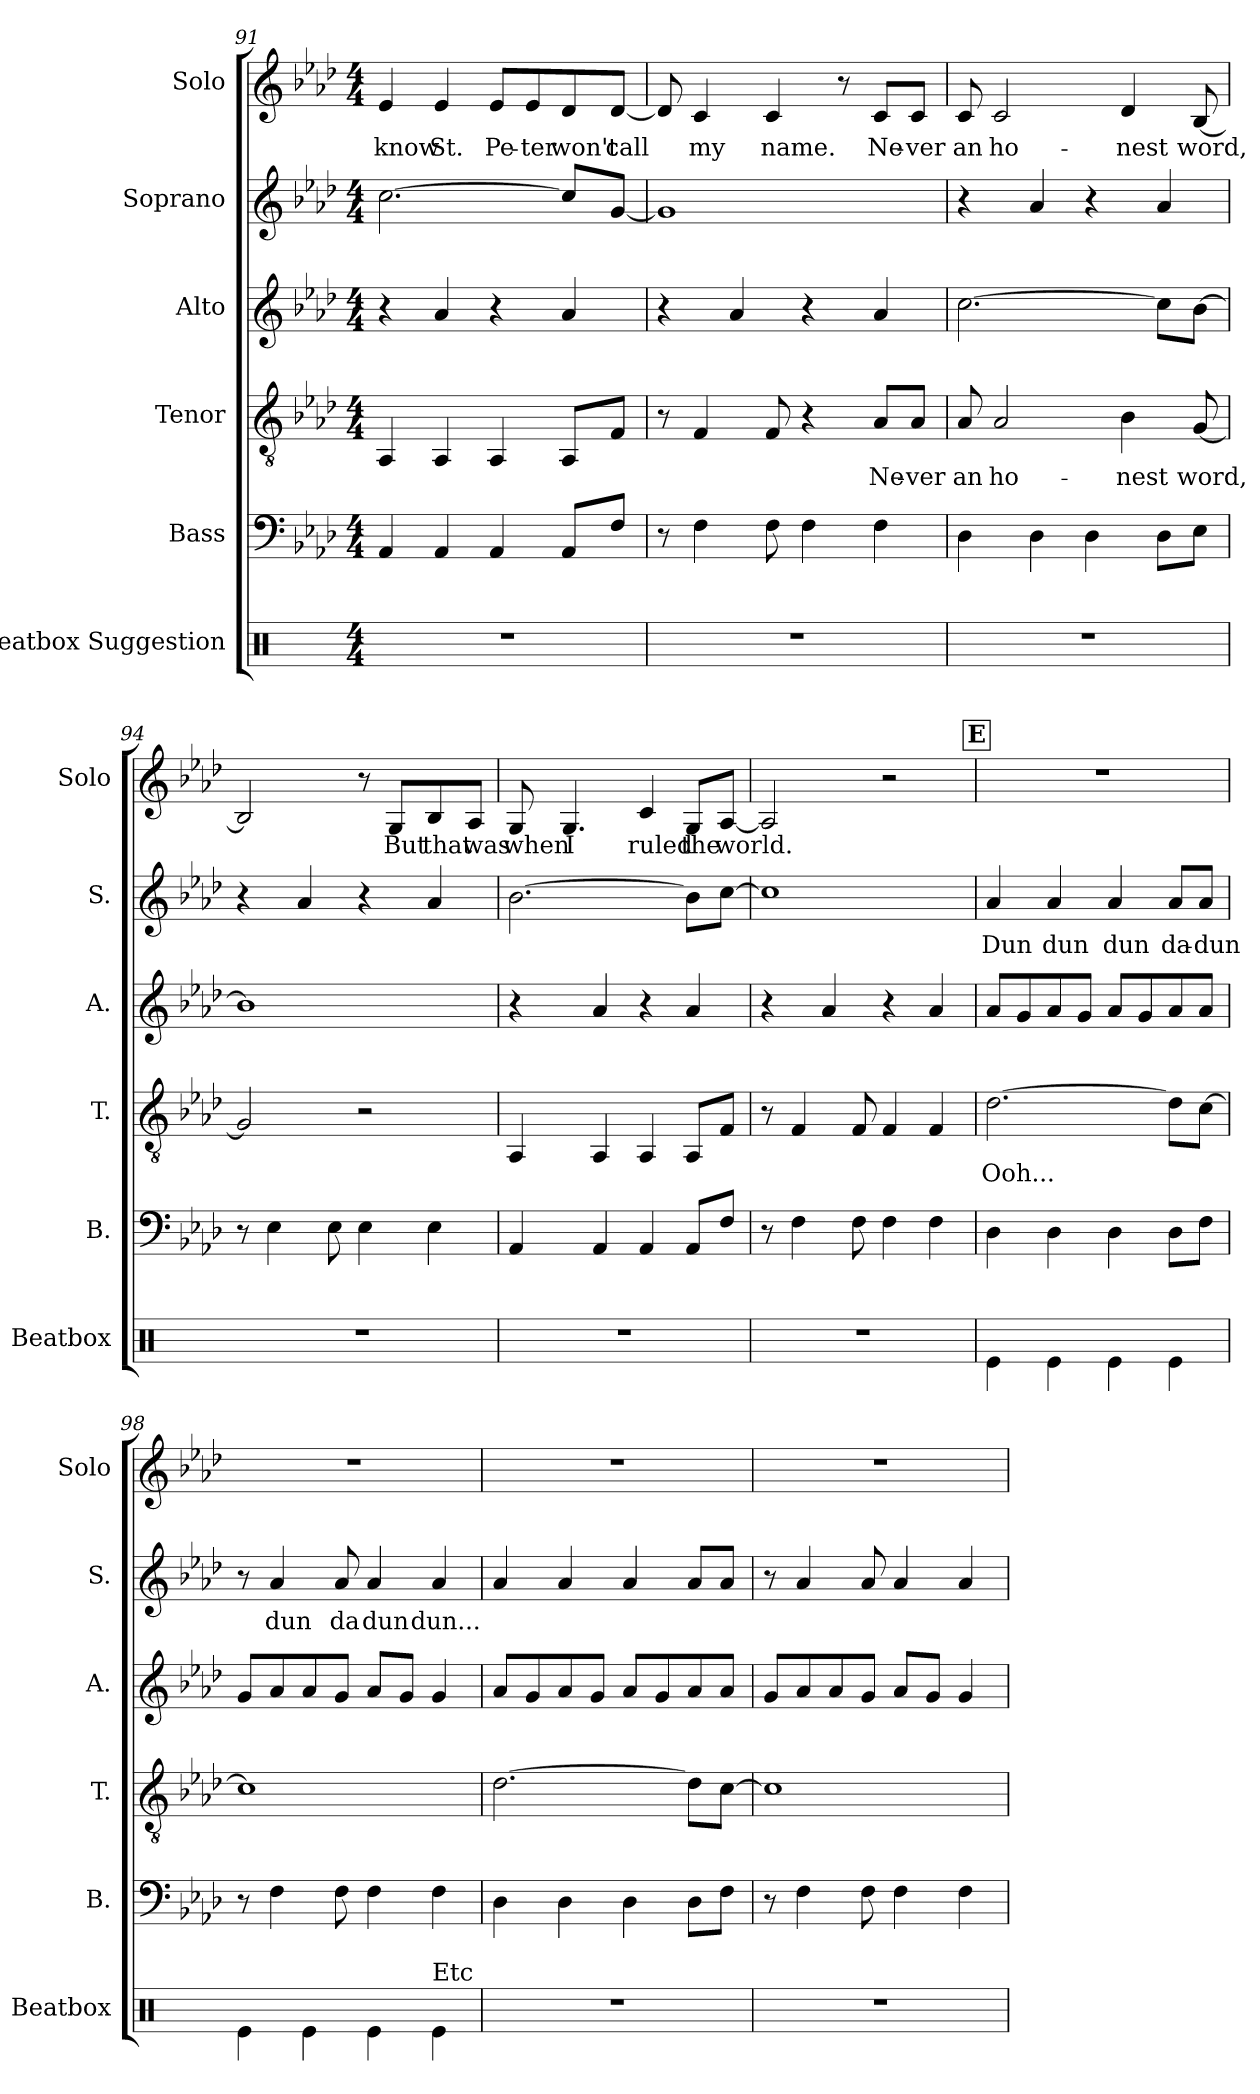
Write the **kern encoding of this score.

**kern	**kern	**kern	**text	**kern	**kern	**text	**kern	**text
*part6	*part5	*part4	*part4	*part3	*part2	*part2	*part1	*part1
*staff6	*staff5	*staff4	*staff4	*staff3	*staff2	*staff2	*staff1	*staff1
*I"Beatbox Suggestion	*I"Bass	*I"Tenor	*	*I"Alto	*I"Soprano	*	*I"Solo	*
*I'Beatbox	*I'B.	*I'T.	*	*I'A.	*I'S.	*	*I'Solo	*
*clefX	*clefF4	*clefGv2	*	*clefG2	*clefG2	*	*clefG2	*
*k[]	*k[b-e-a-d-]	*k[b-e-a-d-]	*	*k[b-e-a-d-]	*k[b-e-a-d-]	*	*k[b-e-a-d-]	*
*M4/4	*M4/4	*M4/4	*	*M4/4	*M4/4	*	*M4/4	*
=91	=91	=91	=91	=91	=91	=91	=91	=91
1r	4AA-/	4AA-/	.	4r	[2.cc\	.	4e-/	know
.	4AA-/	4AA-/	.	4a-/	.	.	4e-/	St.
.	4AA-/	4AA-/	.	4r	.	.	8e-/L	Pe-
.	.	.	.	.	.	.	8e-/	-ter
.	8AA-/L	8AA-/L	.	4a-/	8cc/L]	.	8d-/	won't
.	8F/J	8F/J	.	.	[8g/J	.	[8d-/J	call
=92	=92	=92	=92	=92	=92	=92	=92	=92
1r	8r	8r	.	4r	1g]	.	8d-/]	.
.	4F\	4F/	.	.	.	.	4c/	my
.	.	.	.	4a-/	.	.	.	.
.	8F\	8F/	.	.	.	.	4c/	name.
.	4F\	4r	.	4r	.	.	.	.
.	.	.	.	.	.	.	8r	.
.	4F\	8A-/L	Ne-	4a-/	.	.	8c/L	Ne-
.	.	8A-/J	-ver	.	.	.	8c/J	-ver
!!LO:LB:g=z
=93	=93	=93	=93	=93	=93	=93	=93	=93
1r	4D-\	8A-/	an	[2.cc\	4r	.	8c/	an
.	.	2A-/	ho-	.	.	.	2c/	ho-
.	4D-\	.	.	.	4a-/	.	.	.
.	4D-\	.	.	.	4r	.	.	.
.	.	4B-\	-nest	.	.	.	4d-/	-nest
.	8D-\L	.	.	8cc\L]	4a-/	.	.	.
.	8E-\J	[8G/	word,	[8b-\J	.	.	[8B-/	word,
=94	=94	=94	=94	=94	=94	=94	=94	=94
1r	8r	2G/]	.	1b-]	4r	.	2B-/]	.
.	4E-\	.	.	.	.	.	.	.
.	.	.	.	.	4a-/	.	.	.
.	8E-\	.	.	.	.	.	.	.
.	4E-\	2r	.	.	4r	.	8r	.
.	.	.	.	.	.	.	8G/L	But
.	4E-\	.	.	.	4a-/	.	8B-/	that
.	.	.	.	.	.	.	8A-/J	was
=95	=95	=95	=95	=95	=95	=95	=95	=95
1r	4AA-/	4AA-/	.	4r	[2.b-\	.	8G/	when
.	.	.	.	.	.	.	4.G/	I
.	4AA-/	4AA-/	.	4a-/	.	.	.	.
.	4AA-/	4AA-/	.	4r	.	.	4c/	ruled
.	8AA-/L	8AA-/L	.	4a-/	8b-\L]	.	8G/L	the
.	8F/J	8F/J	.	.	[8cc\J	.	[8A-/J	world.
=96	=96	=96	=96	=96	=96	=96	=96	=96
1r	8r	8r	.	4r	1cc]	.	2A-/]	.
.	4F\	4F/	.	.	.	.	.	.
.	.	.	.	4a-/	.	.	.	.
.	8F\	8F/	.	.	.	.	.	.
.	4F\	4F/	.	4r	.	.	2r	.
.	4F\	4F/	.	4a-/	.	.	.	.
!!LO:REH:place=s1:a:B:fs=14:t=E
=97	=97	=97	=97	=97	=97	=97	=97	=97
4Re\	4D-\	[2.d-\	Ooh...	8a-/L	4a-/	Dun	1r	.
.	.	.	.	8g/	.	.	.	.
4Re\	4D-\	.	.	8a-/	4a-/	dun	.	.
.	.	.	.	8g/J	.	.	.	.
4Re\	4D-\	.	.	8a-/L	4a-/	dun	.	.
.	.	.	.	8g/	.	.	.	.
4Re\	8D-\L	8d-\L]	.	8a-/	8a-/L	da-	.	.
.	8F\J	[8c\J	.	8a-/J	8a-/J	-dun	.	.
!!LO:PB:g=z
=98	=98	=98	=98	=98	=98	=98	=98	=98
4Re\	8r	1c]	.	8g/L	8r	.	1r	.
.	4F\	.	.	8a-/	4a-/	dun	.	.
4Re\	.	.	.	8a-/	.	.	.	.
.	8F\	.	.	8g/J	8a-/	da	.	.
4Re\	4F\	.	.	8a-/L	4a-/	dun	.	.
.	.	.	.	8g/J	.	.	.	.
!LO:TX:a:t=Etc	!	!	!	!	!	!	!	!
4Re\	4F\	.	.	4g/	4a-/	dun...	.	.
=99	=99	=99	=99	=99	=99	=99	=99	=99
1r	4D-\	[2.d-\	.	8a-/L	4a-/	.	1r	.
.	.	.	.	8g/	.	.	.	.
.	4D-\	.	.	8a-/	4a-/	.	.	.
.	.	.	.	8g/J	.	.	.	.
.	4D-\	.	.	8a-/L	4a-/	.	.	.
.	.	.	.	8g/	.	.	.	.
.	8D-\L	8d-\L]	.	8a-/	8a-/L	.	.	.
.	8F\J	[8c\J	.	8a-/J	8a-/J	.	.	.
=100	=100	=100	=100	=100	=100	=100	=100	=100
1r	8r	1c]	.	8g/L	8r	.	1r	.
.	4F\	.	.	8a-/	4a-/	.	.	.
.	.	.	.	8a-/	.	.	.	.
.	8F\	.	.	8g/J	8a-/	.	.	.
.	4F\	.	.	8a-/L	4a-/	.	.	.
.	.	.	.	8g/J	.	.	.	.
.	4F\	.	.	4g/	4a-/	.	.	.
=	=	=	=	=	=	=	=	=
*-	*-	*-	*-	*-	*-	*-	*-	*-
